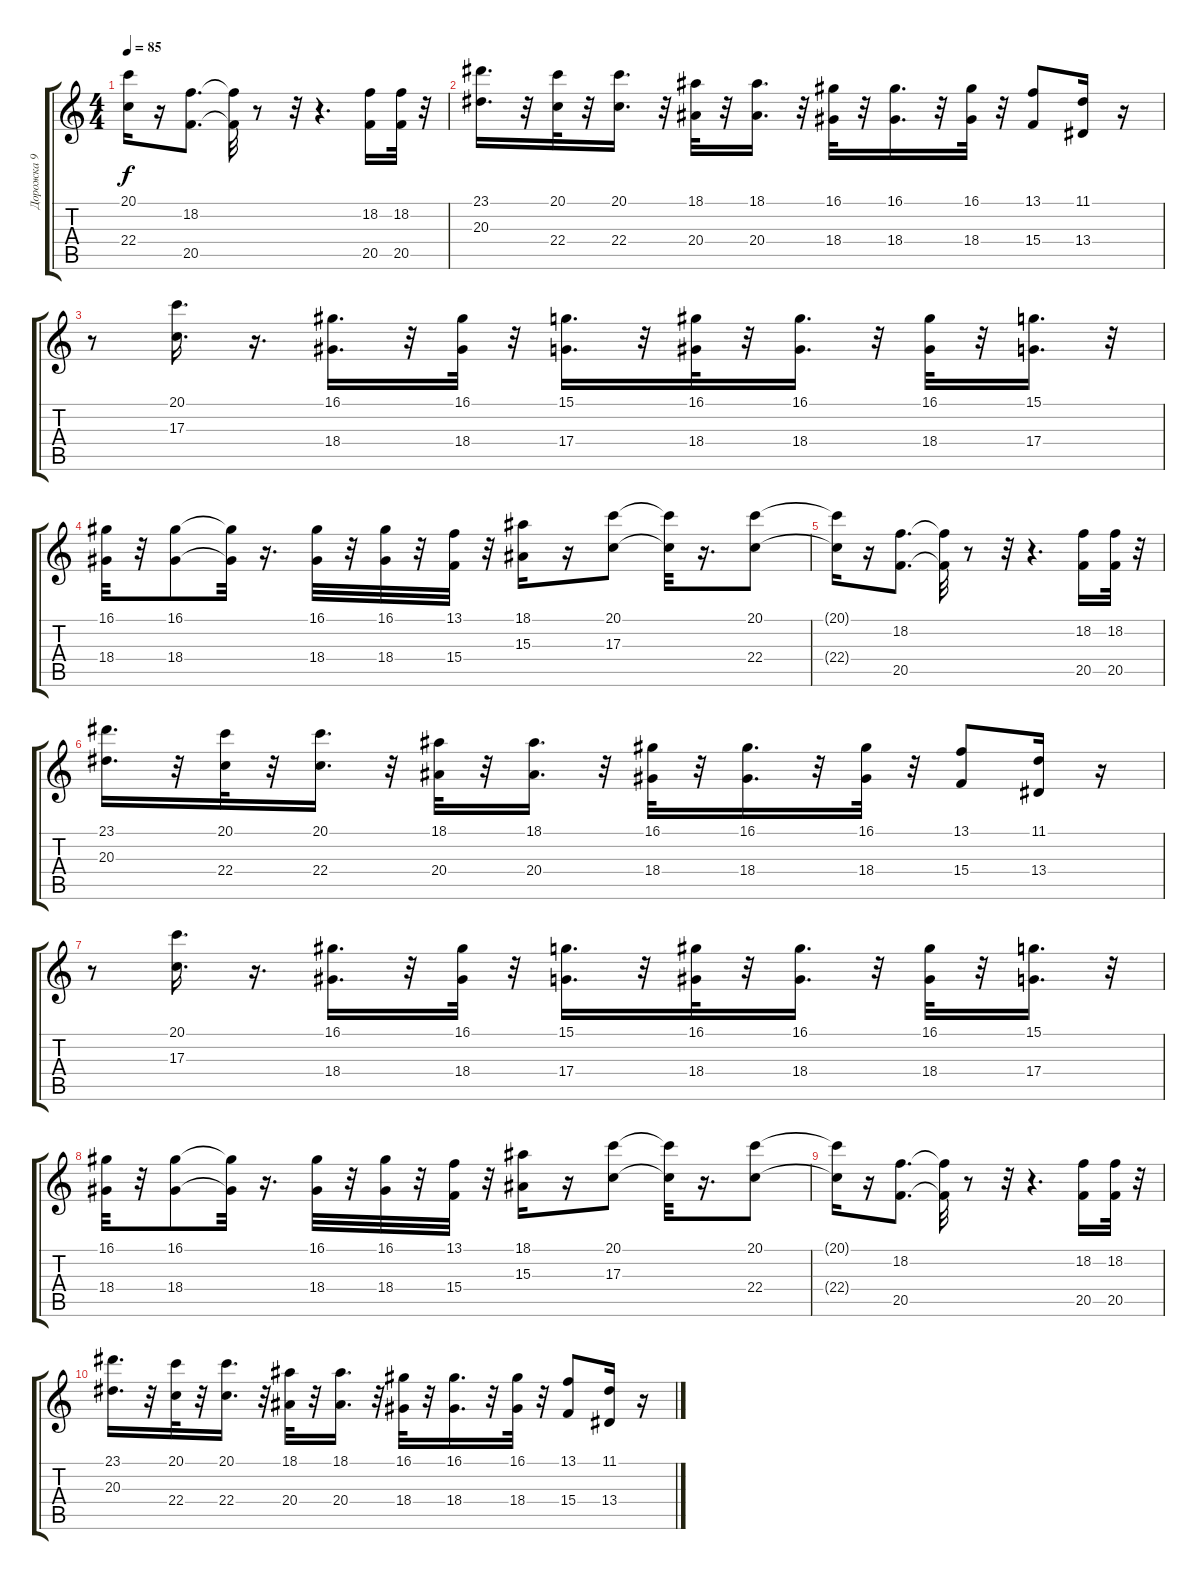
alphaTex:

\track ("Дорожка 9" "Дорожка 9") {instrument choiraahs}
\staff {score tabs}
\tuning (E4 B3 G3 D3 A2 E2) {hide}
\ts (4 4)
\tempo 85
\clef g2
\ks c
(20.1{t} 22.4{t}).16{dy f} r.16 (18.2 20.5).8{d} (18.2{t} 20.5{t}).32 r.8 r.32 r.4{d} (18.2 20.5).16 (18.2 20.5).32 r.32 |
(23.1 20.3).16{d} r.32 (20.1 22.4).32 r.32 (20.1 22.4).16{d} r.32 (18.1 20.4).32 r.32 (18.1 20.4).16{d} r.32 (16.1 18.4).32 r.32 (16.1 18.4).16{d} r.32 (16.1 18.4).32 r.32 (13.1 15.4).8 (11.1 13.4).16 r.16 |
r.8 (20.1 17.3).16{d} r.16{d} (16.1 18.4).16{d} r.32 (16.1 18.4).32 r.32 (15.1 17.4).16{d} r.32 (16.1 18.4).32 r.32 (16.1 18.4).16{d} r.32 (16.1 18.4).32 r.32 (15.1 17.4).16{d} r.32 |
(16.1 18.4).32 r.32 (16.1 18.4).8 (16.1{t} 18.4{t}).32 r.16{d} (16.1 18.4).32 r.32 (16.1 18.4).32 r.32 (13.1 15.4).32 r.32 (18.1 15.3).16 r.16 (20.1 17.3).8 (20.1{t} 17.3{t}).32 r.16{d} (20.1 22.4).8 |
(20.1{t} 22.4{t}).16 r.16 (18.2 20.5).8{d} (18.2{t} 20.5{t}).32 r.8 r.32 r.4{d} (18.2 20.5).16 (18.2 20.5).32 r.32 |
(23.1 20.3).16{d} r.32 (20.1 22.4).32 r.32 (20.1 22.4).16{d} r.32 (18.1 20.4).32 r.32 (18.1 20.4).16{d} r.32 (16.1 18.4).32 r.32 (16.1 18.4).16{d} r.32 (16.1 18.4).32 r.32 (13.1 15.4).8 (11.1 13.4).16 r.16 |
r.8 (20.1 17.3).16{d} r.16{d} (16.1 18.4).16{d} r.32 (16.1 18.4).32 r.32 (15.1 17.4).16{d} r.32 (16.1 18.4).32 r.32 (16.1 18.4).16{d} r.32 (16.1 18.4).32 r.32 (15.1 17.4).16{d} r.32 |
(16.1 18.4).32 r.32 (16.1 18.4).8 (16.1{t} 18.4{t}).32 r.16{d} (16.1 18.4).32 r.32 (16.1 18.4).32 r.32 (13.1 15.4).32 r.32 (18.1 15.3).16 r.16 (20.1 17.3).8 (20.1{t} 17.3{t}).32 r.16{d} (20.1 22.4).8 |
(20.1{t} 22.4{t}).16 r.16 (18.2 20.5).8{d} (18.2{t} 20.5{t}).32 r.8 r.32 r.4{d} (18.2 20.5).16 (18.2 20.5).32 r.32 |
(23.1 20.3).16{d} r.32 (20.1 22.4).32 r.32 (20.1 22.4).16{d} r.32 (18.1 20.4).32 r.32 (18.1 20.4).16{d} r.32 (16.1 18.4).32 r.32 (16.1 18.4).16{d} r.32 (16.1 18.4).32 r.32 (13.1 15.4).8 (11.1 13.4).16 r.16
